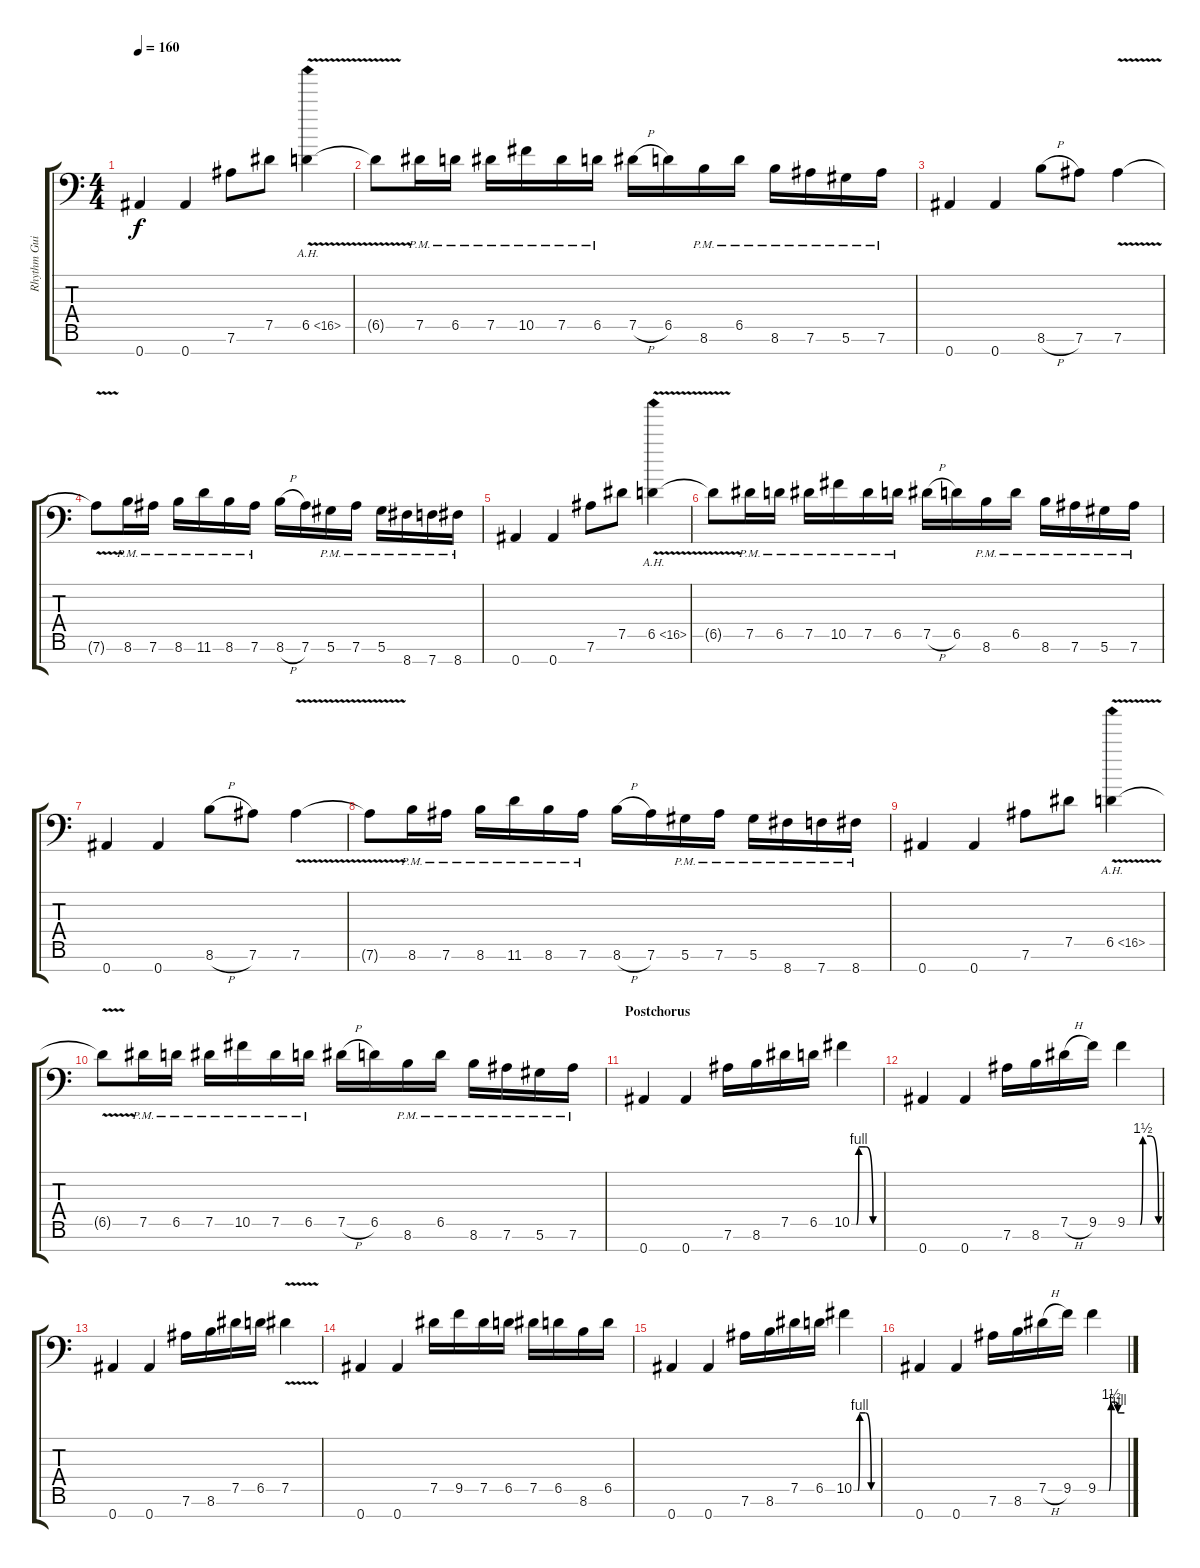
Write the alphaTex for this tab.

\track ("Rhythm Guitar Left" "Rhythm Gui") {instrument distortionguitar}
\staff {score tabs}
\tuning (Eb4 Bb3 Gb3 Db3 Ab2 Eb2 Bb1) {hide}
\ts (4 4)
\tempo 160
\clef f4
\ks c
0.7.4{dy f} 0.7.4 7.6.8 7.5.8 6.5{ah 10 v}.4 |
6.5{t}.8 7.5{pm}.16 6.5{pm}.16 7.5{pm}.16 10.5{pm}.16 7.5{pm}.16 6.5{pm}.16 7.5{h}.16 6.5.16 8.6{pm}.16 6.5{pm}.16 8.6{pm}.16 7.6{pm}.16 5.6{pm}.16 7.6{pm}.16 |
0.7.4 0.7.4 8.6{h}.8 7.6.8 7.6{v}.4 |
7.6{t}.8 8.6{pm}.16 7.6{pm}.16 8.6{pm}.16 11.6{pm}.16 8.6{pm}.16 7.6{pm}.16 8.6{h}.16 7.6.16 5.6{pm}.16 7.6{pm}.16 5.6{pm}.16 8.7{pm}.16 7.7{pm}.16 8.7{pm}.16 |
0.7.4 0.7.4 7.6.8 7.5.8 6.5{ah 10 v}.4 |
6.5{t}.8 7.5{pm}.16 6.5{pm}.16 7.5{pm}.16 10.5{pm}.16 7.5{pm}.16 6.5{pm}.16 7.5{h}.16 6.5.16 8.6{pm}.16 6.5{pm}.16 8.6{pm}.16 7.6{pm}.16 5.6{pm}.16 7.6{pm}.16 |
0.7.4 0.7.4 8.6{h}.8 7.6.8 7.6{v}.4 |
7.6{t}.8 8.6{pm}.16 7.6{pm}.16 8.6{pm}.16 11.6{pm}.16 8.6{pm}.16 7.6{pm}.16 8.6{h}.16 7.6.16 5.6{pm}.16 7.6{pm}.16 5.6{pm}.16 8.7{pm}.16 7.7{pm}.16 8.7{pm}.16 |
0.7.4 0.7.4 7.6.8 7.5.8 6.5{ah 10 v}.4 |
6.5{t}.8 7.5{pm}.16 6.5{pm}.16 7.5{pm}.16 10.5{pm}.16 7.5{pm}.16 6.5{pm}.16 7.5{h}.16 6.5.16 8.6{pm}.16 6.5{pm}.16 8.6{pm}.16 7.6{pm}.16 5.6{pm}.16 7.6{pm}.16 |
\section ("" "Postchorus")
0.7.4 0.7.4 7.6.16 8.6.16 7.5.16 6.5.16 10.5{be (custom 0 0 10 0 15 4 30 4 45 0 60 0)}.4 |
0.7.4 0.7.4 7.6.16 8.6.16 7.5{h}.16 9.5.16 9.5{be (custom 0 0 25 0 30 6 45 6 60 0)}.4 |
0.7.4 0.7.4 7.6.16 8.6.16 7.5.16 6.5.16 7.5{v}.4 |
0.7.4 0.7.4 7.5.16 9.5.16 7.5.16 6.5.16 7.5.16 6.5.16 8.6.16 6.5.16 |
0.7.4 0.7.4 7.6.16 8.6.16 7.5.16 6.5.16 10.5{be (custom 0 0 10 0 15 4 30 4 45 0 60 0)}.4 |
0.7.4 0.7.4 7.6.16 8.6.16 7.5{h}.16 9.5.16 9.5{be (custom 0 0 25 0 30 6 40 6 45 4 60 4)}.4
